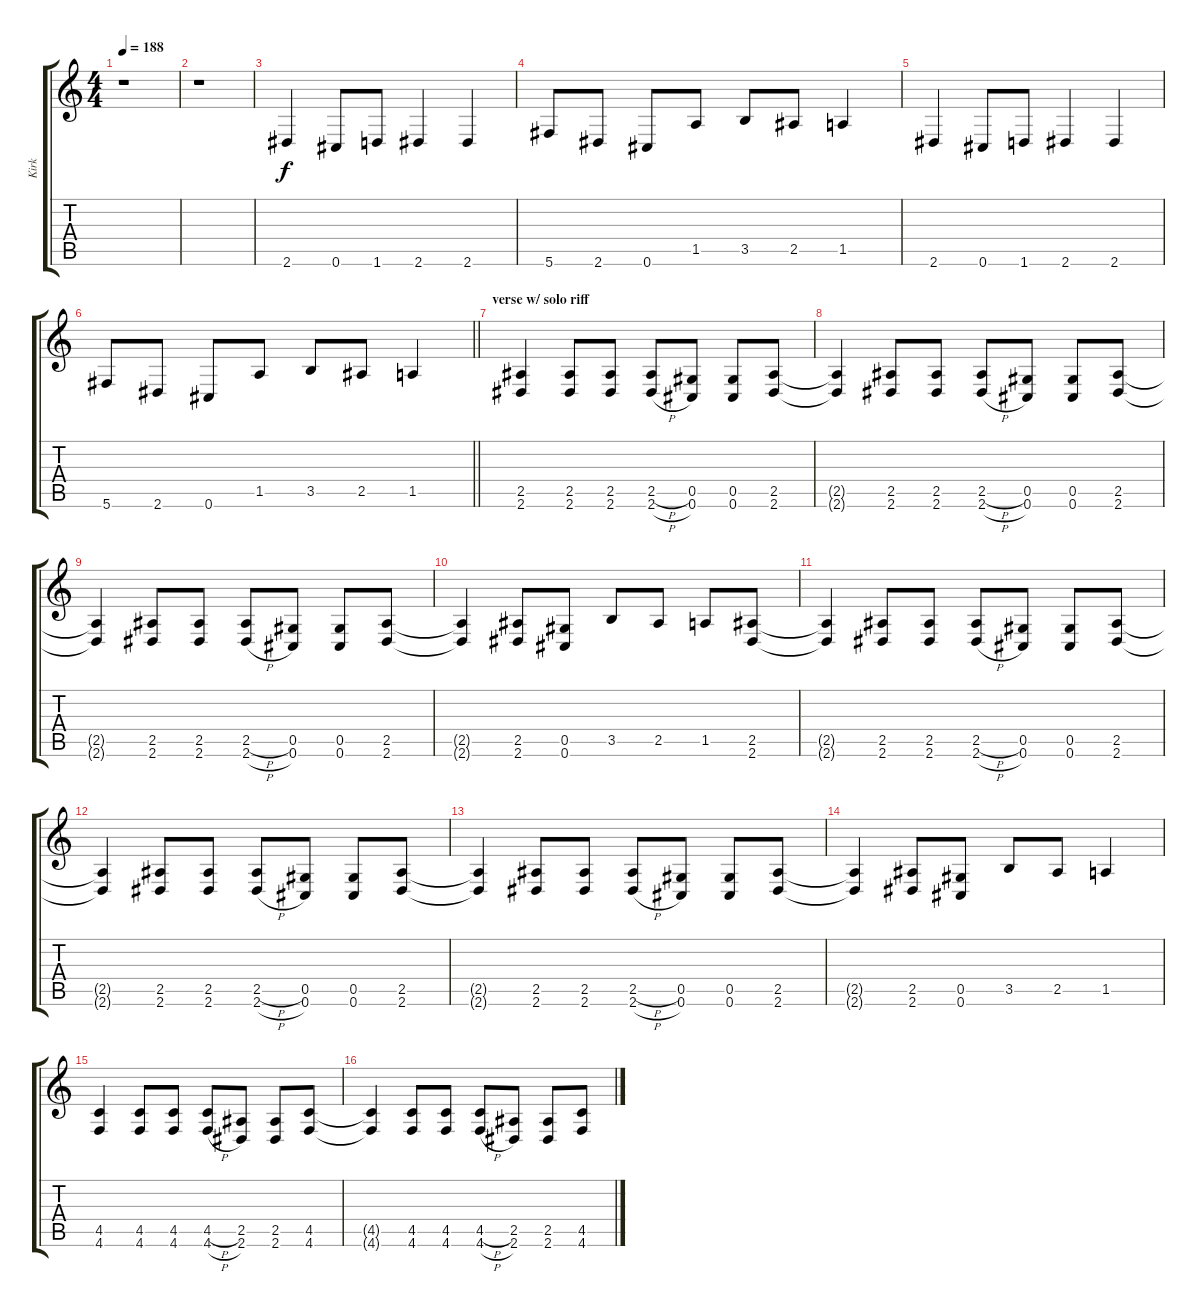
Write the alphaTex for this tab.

\track ("Kirk" "Kirk") {instrument distortionguitar}
\staff {score tabs}
\tuning (Eb4 Bb3 Gb3 Db3 Ab2 Db2) {hide}
\ts (4 4)
\tempo 188
\clef g2
\ks c
r.1{dy f} |
r.1 |
2.6.4 0.6.8 1.6.8 2.6.4 2.6.4 |
5.6.8 2.6.8 0.6.8 1.5.8 3.5.8 2.5.8 1.5.4 |
2.6.4 0.6.8 1.6.8 2.6.4 2.6.4 |
\barLineRight lightlight
5.6.8 2.6.8 0.6.8 1.5.8 3.5.8 2.5.8 1.5.4 |
\section ("" "verse w/ solo riff")
(2.5 2.6).4 (2.5 2.6).8 (2.5 2.6).8 (2.5{h} 2.6{h}).8 (0.5 0.6).8 (0.5 0.6).8 (2.5 2.6).8 |
(2.5{t} 2.6{t}).4 (2.5 2.6).8 (2.5 2.6).8 (2.5{h} 2.6{h}).8 (0.5 0.6).8 (0.5 0.6).8 (2.5 2.6).8 |
(2.5{t} 2.6{t}).4 (2.5 2.6).8 (2.5 2.6).8 (2.5{h} 2.6{h}).8 (0.5 0.6).8 (0.5 0.6).8 (2.5 2.6).8 |
(2.5{t} 2.6{t}).4 (2.5 2.6).8 (0.5 0.6).8 3.5.8 2.5.8 1.5.8 (2.5 2.6).8 |
(2.5{t} 2.6{t}).4 (2.5 2.6).8 (2.5 2.6).8 (2.5{h} 2.6{h}).8 (0.5 0.6).8 (0.5 0.6).8 (2.5 2.6).8 |
(2.5{t} 2.6{t}).4 (2.5 2.6).8 (2.5 2.6).8 (2.5{h} 2.6{h}).8 (0.5 0.6).8 (0.5 0.6).8 (2.5 2.6).8 |
(2.5{t} 2.6{t}).4 (2.5 2.6).8 (2.5 2.6).8 (2.5{h} 2.6{h}).8 (0.5 0.6).8 (0.5 0.6).8 (2.5 2.6).8 |
(2.5{t} 2.6{t}).4 (2.5 2.6).8 (0.5 0.6).8 3.5.8 2.5.8 1.5.4 |
(4.5 4.6).4 (4.5 4.6).8 (4.5 4.6).8 (4.5{h} 4.6{h}).8 (2.5 2.6).8 (2.5 2.6).8 (4.5 4.6).8 |
(4.5{t} 4.6{t}).4 (4.5 4.6).8 (4.5 4.6).8 (4.5{h} 4.6{h}).8 (2.5 2.6).8 (2.5 2.6).8 (4.5 4.6).8
